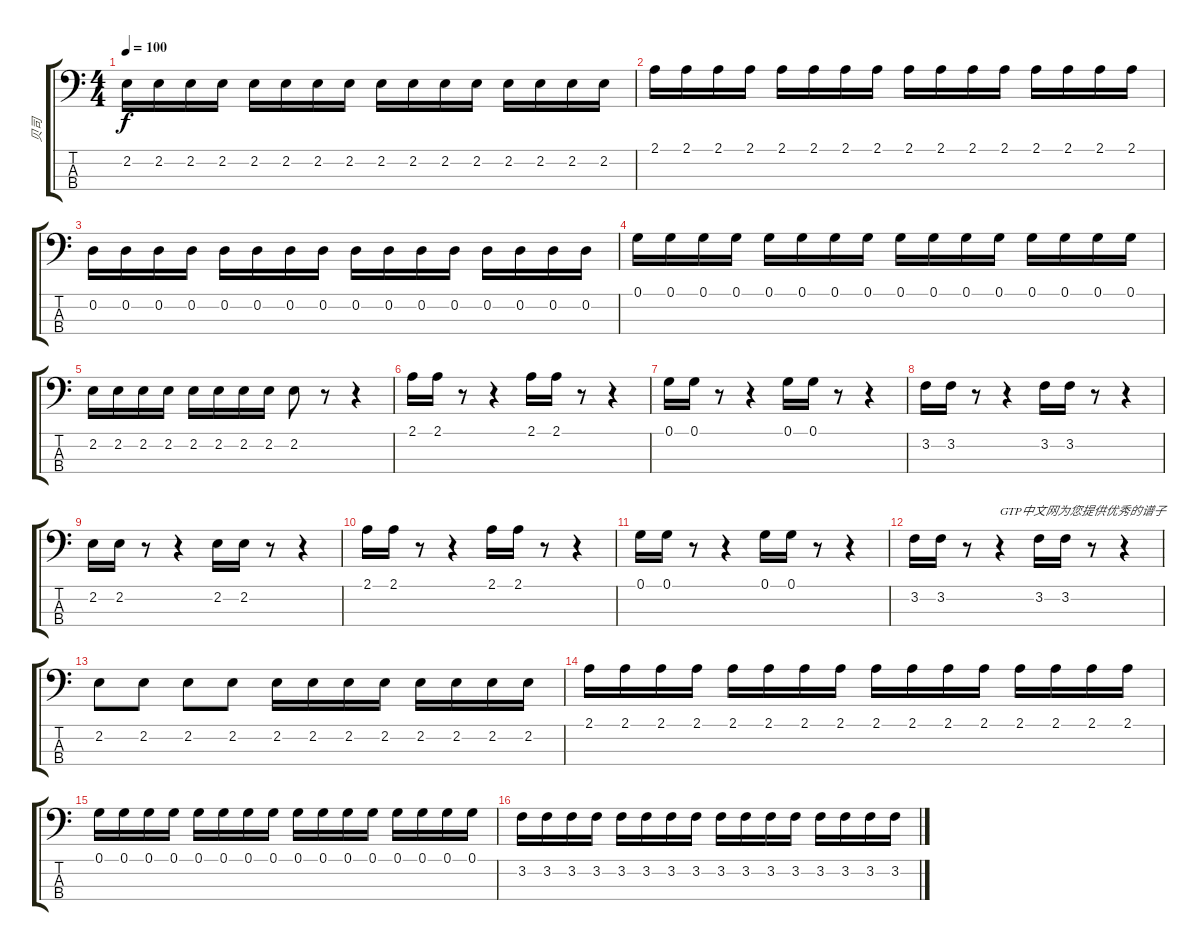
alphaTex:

\track ("贝司" "贝司") {instrument electricbassfinger}
\staff {score tabs}
\tuning (G2 D2 A1 E1) {hide}
\ts (4 4)
\tempo 100
\clef f4
\ks c
2.2.16{dy f} 2.2.16 2.2.16 2.2.16 2.2.16 2.2.16 2.2.16 2.2.16 2.2.16 2.2.16 2.2.16 2.2.16 2.2.16 2.2.16 2.2.16 2.2.16 |
2.1.16 2.1.16 2.1.16 2.1.16 2.1.16 2.1.16 2.1.16 2.1.16 2.1.16 2.1.16 2.1.16 2.1.16 2.1.16 2.1.16 2.1.16 2.1.16 |
0.2.16 0.2.16 0.2.16 0.2.16 0.2.16 0.2.16 0.2.16 0.2.16 0.2.16 0.2.16 0.2.16 0.2.16 0.2.16 0.2.16 0.2.16 0.2.16 |
0.1.16 0.1.16 0.1.16 0.1.16 0.1.16 0.1.16 0.1.16 0.1.16 0.1.16 0.1.16 0.1.16 0.1.16 0.1.16 0.1.16 0.1.16 0.1.16 |
2.2.16 2.2.16 2.2.16 2.2.16 2.2.16 2.2.16 2.2.16 2.2.16 2.2.8 r.8 r.4 |
2.1.16 2.1.16 r.8 r.4 2.1.16 2.1.16 r.8 r.4 |
0.1.16 0.1.16 r.8 r.4 0.1.16 0.1.16 r.8 r.4 |
3.2.16 3.2.16 r.8 r.4 3.2.16 3.2.16 r.8 r.4 |
2.2.16 2.2.16 r.8 r.4 2.2.16 2.2.16 r.8 r.4 |
2.1.16 2.1.16 r.8 r.4 2.1.16 2.1.16 r.8 r.4 |
0.1.16 0.1.16 r.8 r.4 0.1.16 0.1.16 r.8 r.4 |
3.2.16 3.2.16 r.8 r.4{txt "GTP中文网为您提供优秀的谱子"} 3.2.16 3.2.16 r.8 r.4 |
2.2.8 2.2.8 2.2.8 2.2.8 2.2.16 2.2.16 2.2.16 2.2.16 2.2.16 2.2.16 2.2.16 2.2.16 |
2.1.16 2.1.16 2.1.16 2.1.16 2.1.16 2.1.16 2.1.16 2.1.16 2.1.16 2.1.16 2.1.16 2.1.16 2.1.16 2.1.16 2.1.16 2.1.16 |
0.1.16 0.1.16 0.1.16 0.1.16 0.1.16 0.1.16 0.1.16 0.1.16 0.1.16 0.1.16 0.1.16 0.1.16 0.1.16 0.1.16 0.1.16 0.1.16 |
3.2.16 3.2.16 3.2.16 3.2.16 3.2.16 3.2.16 3.2.16 3.2.16 3.2.16 3.2.16 3.2.16 3.2.16 3.2.16 3.2.16 3.2.16 3.2.16
